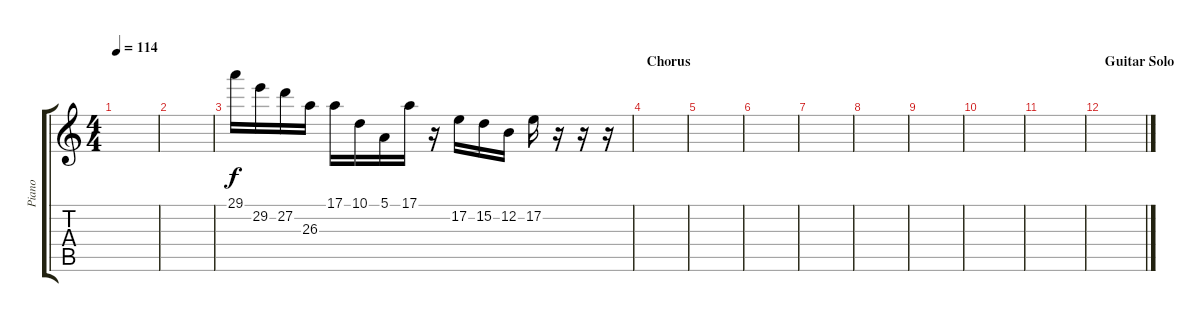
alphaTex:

\track ("Piano" "Piano") {instrument acousticgrandpiano}
\staff {score tabs}
\tuning (E4 B3 G3 D3 A2 E2) {hide}
\ts (4 4)
\tempo 114
\clef g2
\ks c
|
|
29.1.16{dy f} 29.2.16 27.2.16 26.3.16 17.1.16 10.1.16 5.1.16 17.1.16 r.16 17.2.16 15.2.16 12.2.16 17.2.16 r.16 r.16 r.16 |
\section ("" "Chorus")
|
|
|
|
|
|
|
|
\section ("" "Guitar Solo")
